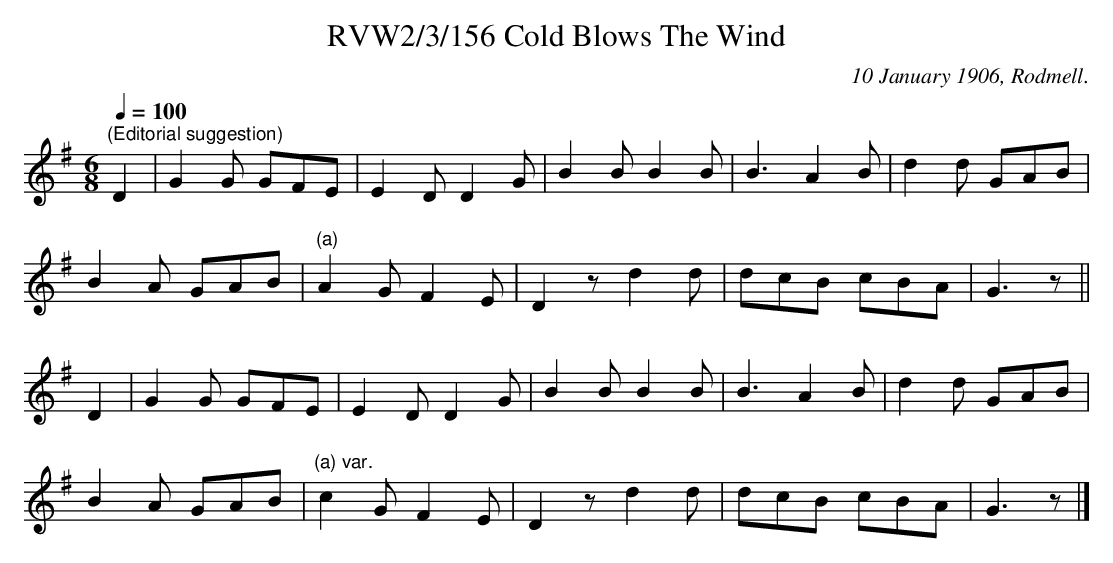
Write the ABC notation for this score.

X:1
T:RVW2/3/156 Cold Blows The Wind
C:10 January 1906, Rodmell.
L:1/8
Q:1/4=100
M:6/8
K:G
"^(Editorial suggestion)" D2 | G2 G GFE | E2 D D2 G | B2 B B2 B | B3 A2 B | d2 d GAB |$ B2 A GAB |
"^(a)" A2 G F2 E | D2 z d2 d | dcB cBA | G3 z ||$ D2 | G2 G GFE | E2 D D2 G | B2 B B2 B | B3 A2 B |
d2 d GAB |$ B2 A GAB |"^(a) var." c2 G F2 E | D2 z d2 d | dcB cBA | G3 z |]
